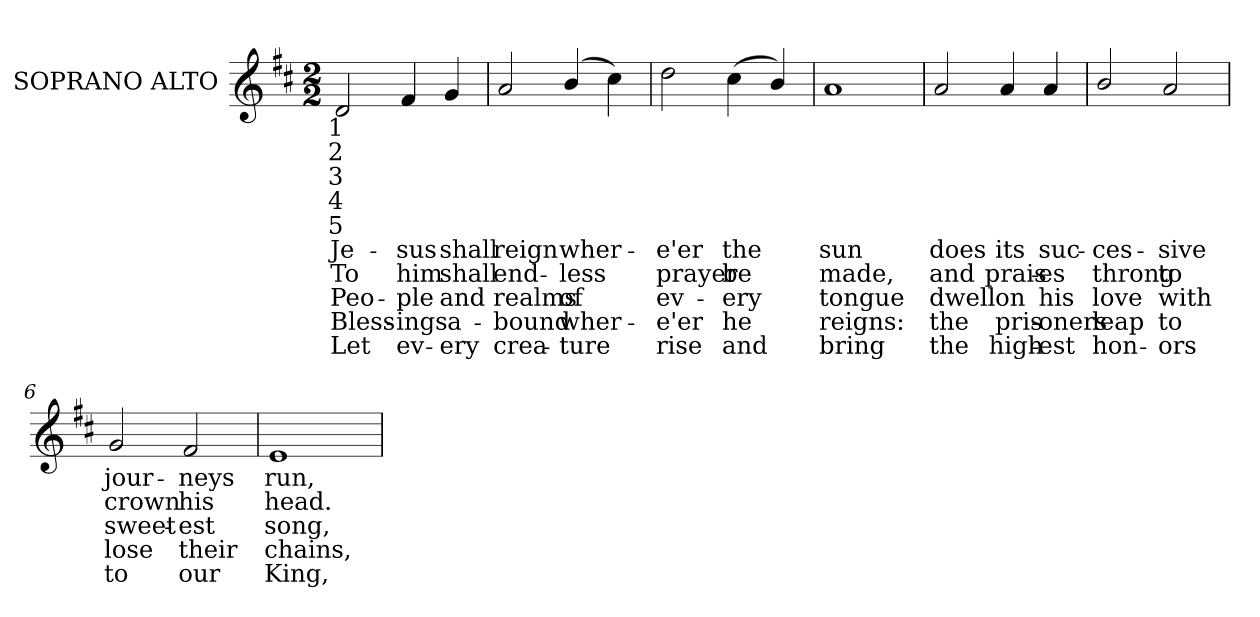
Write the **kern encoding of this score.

**kern	**text	**text	**text	**text	**text
*part1	*part1	*part1	*part1	*part1	*part1
*staff1	*staff1	*staff1	*staff1	*staff1	*staff1
*I"SOPRANO ALTO	*	*	*	*	*
*I'S. A.	*	*	*	*	*
!!LO:PB:g=z
*clefG2	*	*	*	*	*
*k[f#c#]	*	*	*	*	*
*D:	*	*	*	*	*
*M2/2	*	*	*	*	*
=	=	=	=	=	=
!LO:TX:b:cj:t=1	!	!	!	!	!
!LO:TX:b:cj:t=2	!	!	!	!	!
!LO:TX:b:cj:t=3	!	!	!	!	!
!LO:TX:b:cj:t=4	!	!	!	!	!
!LO:TX:b:cj:t=5	!	!	!	!	!
!	!LO:LY:b:color=#000000	!LO:LY:b:color=#000000	!LO:LY:b:color=#000000	!LO:LY:b:color=#000000	!LO:LY:b:color=#000000
2di/	Je-	To	Peo-	Bless-	Let
!	!LO:LY:b:color=#000000	!LO:LY:b:color=#000000	!LO:LY:b:color=#000000	!LO:LY:b:color=#000000	!LO:LY:b:color=#000000
4f#i/	-sus	him	-ple	-ings	ev-
!	!LO:LY:b:color=#000000	!LO:LY:b:color=#000000	!LO:LY:b:color=#000000	!LO:LY:b:color=#000000	!LO:LY:b:color=#000000
4gi/	shall	shall	and	a-	-ery
=1	=1	=1	=1	=1	=1
!	!LO:LY:b:color=#000000	!LO:LY:b:color=#000000	!LO:LY:b:color=#000000	!LO:LY:b:color=#000000	!LO:LY:b:color=#000000
2ai/	reign	end-	realms	-bound	crea-
!	!LO:LY:b:color=#000000	!LO:LY:b:color=#000000	!LO:LY:b:color=#000000	!LO:LY:b:color=#000000	!LO:LY:b:color=#000000
(4bi/	wher-	-less	of	wher-	-ture
4cc#i\)	.	.	.	.	.
=2	=2	=2	=2	=2	=2
!	!LO:LY:b:color=#000000	!LO:LY:b:color=#000000	!LO:LY:b:color=#000000	!LO:LY:b:color=#000000	!LO:LY:b:color=#000000
2ddi\	-e'er	prayer	ev-	-e'er	rise
!	!LO:LY:b:color=#000000	!LO:LY:b:color=#000000	!LO:LY:b:color=#000000	!LO:LY:b:color=#000000	!LO:LY:b:color=#000000
(4cc#i\	the	be	-ery	he	and
4bi/)	.	.	.	.	.
=3	=3	=3	=3	=3	=3
!	!LO:LY:b:color=#000000	!LO:LY:b:color=#000000	!LO:LY:b:color=#000000	!LO:LY:b:color=#000000	!LO:LY:b:color=#000000
1ai	sun	made,	tongue	reigns:	bring
!!LO:LB:g=z
=4	=4	=4	=4	=4	=4
!	!LO:LY:b:color=#000000	!LO:LY:b:color=#000000	!LO:LY:b:color=#000000	!LO:LY:b:color=#000000	!LO:LY:b:color=#000000
2ai/	does	and	dwell	the	the
!	!LO:LY:b:color=#000000	!LO:LY:b:color=#000000	!LO:LY:b:color=#000000	!LO:LY:b:color=#000000	!LO:LY:b:color=#000000
4ai/	its	prais-	on	pris-	high-
!	!LO:LY:b:color=#000000	!LO:LY:b:color=#000000	!LO:LY:b:color=#000000	!LO:LY:b:color=#000000	!LO:LY:b:color=#000000
4ai/	suc-	-es	his	-oners	-est
=5	=5	=5	=5	=5	=5
!	!LO:LY:b:color=#000000	!LO:LY:b:color=#000000	!LO:LY:b:color=#000000	!LO:LY:b:color=#000000	!LO:LY:b:color=#000000
2bi/	-ces-	throng	love	leap	hon-
!	!LO:LY:b:color=#000000	!LO:LY:b:color=#000000	!LO:LY:b:color=#000000	!LO:LY:b:color=#000000	!LO:LY:b:color=#000000
2ai/	-sive	to	with	to	-ors
=6	=6	=6	=6	=6	=6
!	!LO:LY:b:color=#000000	!LO:LY:b:color=#000000	!LO:LY:b:color=#000000	!LO:LY:b:color=#000000	!LO:LY:b:color=#000000
2gi/	jour-	crown	sweet-	lose	to
!	!LO:LY:b:color=#000000	!LO:LY:b:color=#000000	!LO:LY:b:color=#000000	!LO:LY:b:color=#000000	!LO:LY:b:color=#000000
2f#i/	-neys	his	-est	their	our
=7	=7	=7	=7	=7	=7
!	!LO:LY:b:color=#000000	!LO:LY:b:color=#000000	!LO:LY:b:color=#000000	!LO:LY:b:color=#000000	!LO:LY:b:color=#000000
1ei	run,	head.	song,	chains,	King,
=	=	=	=	=	=
*-	*-	*-	*-	*-	*-
